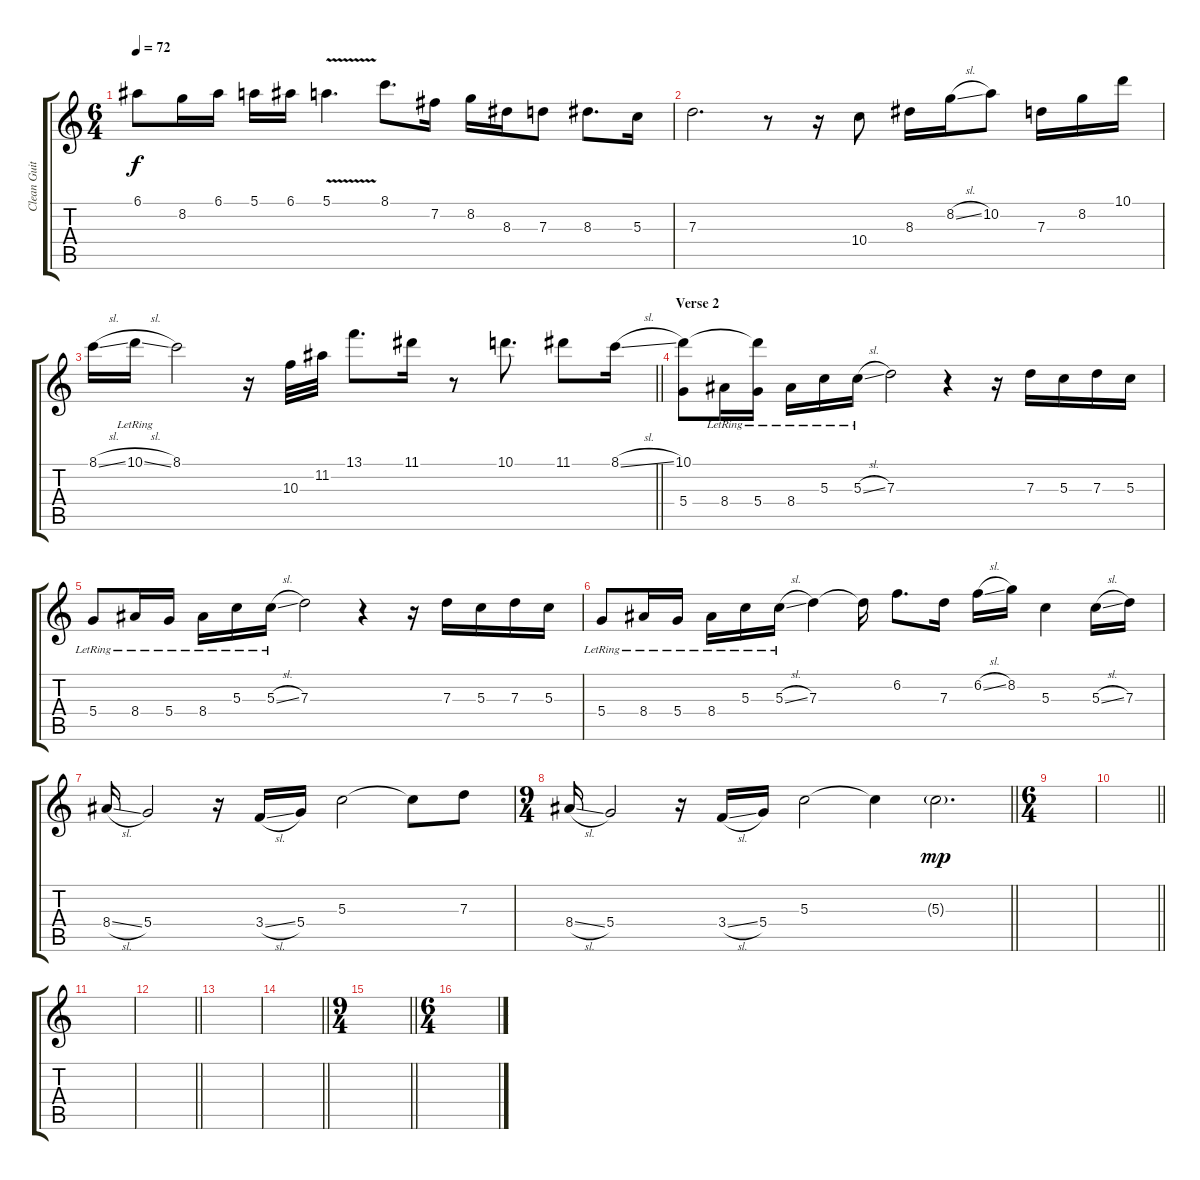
\track ("Clean Guitar" "Clean Guit") {instrument electricguitarjazz}
\staff {score tabs}
\tuning (E4 B3 G3 D3 A2 E2) {hide}
\ts (6 4)
\tempo 72
\clef g2
\ks c
6.1.8{dy f} 8.2.16 6.1.16 5.1.16 6.1.16 5.1{v}.4{d} 8.1.8{d} 7.2.16 8.2.16 8.3.16 7.3.8 8.3.8{d} 5.3.16 |
7.3.2{d} r.8 r.16 10.4.8 8.3.16 8.2{sl}.16 10.2.8 7.3.16 8.2.16 10.1.16 |
\barLineRight lightlight
8.1{sl}.16 10.1{sl lr}.16 8.1.2 r.16 10.3.32 11.2.32 13.1.8{d} 11.1.16 r.8 10.1.8{d} 11.1.8 8.1{sl}.16 |
\section ("" "Verse 2")
(10.1 5.4).8 8.4{lr}.16 (10.1{t} 5.4{lr}).16 8.4{lr}.16 5.3{lr}.16 5.3{sl lr}.16 7.3.2 r.4 r.16 7.3.16 5.3.16 7.3.16 5.3.16 |
5.4{lr}.8 8.4{lr}.16 5.4{lr}.16 8.4{lr}.16 5.3{lr}.16 5.3{sl lr}.16 7.3.2 r.4 r.16 7.3.16 5.3.16 7.3.16 5.3.16 |
5.4{lr}.8 8.4{lr}.16 5.4{lr}.16 8.4{lr}.16 5.3{lr}.16 5.3{sl lr}.16 7.3.4 7.3{t}.16 6.2.8{d} 7.3.16 6.2{sl}.16 8.2.16 5.3.4 5.3{sl}.16 7.3.16 |
8.4{sl}.16 5.4.2 r.16 3.4{sl}.16 5.4.16 5.3.2 5.3{t}.8 7.3.8 |
\ts (9 4)
\barLineRight lightlight
8.4{sl}.16 5.4.2 r.16 3.4{sl}.16 5.4.16 5.3.2 5.3{t}.4 5.3{g}.2{d dy mp} |
\ts (6 4)
\section ("" "")
|
\barLineRight lightlight
|
|
\barLineRight lightlight
|
|
\barLineRight lightlight
|
\ts (9 4)
\barLineRight lightlight
|
\ts (6 4)
\section ("" "")
